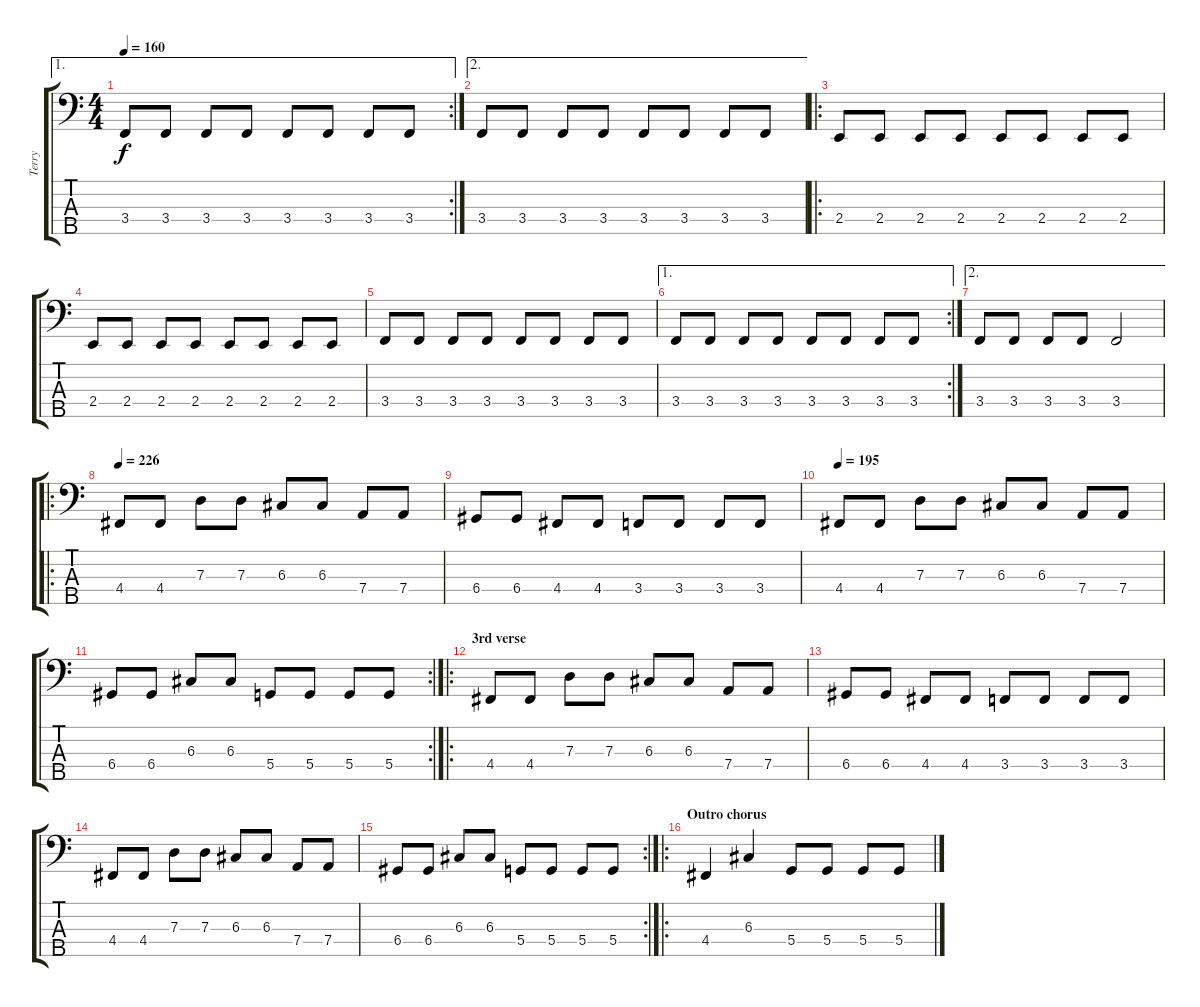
\track ("Terry" "Terry") {instrument electricbassfinger}
\staff {score tabs}
\tuning (F2 C2 G1 D1 A0) {hide}
\ae 1
\rc 2
\ts (4 4)
\tempo 160
\clef f4
\ks c
3.4.8{dy f} 3.4.8 3.4.8 3.4.8 3.4.8 3.4.8 3.4.8 3.4.8 |
\ae 2
3.4.8 3.4.8 3.4.8 3.4.8 3.4.8 3.4.8 3.4.8 3.4.8 |
\ro
2.4.8 2.4.8 2.4.8 2.4.8 2.4.8 2.4.8 2.4.8 2.4.8 |
2.4.8 2.4.8 2.4.8 2.4.8 2.4.8 2.4.8 2.4.8 2.4.8 |
3.4.8 3.4.8 3.4.8 3.4.8 3.4.8 3.4.8 3.4.8 3.4.8 |
\ae 1
\rc 2
3.4.8 3.4.8 3.4.8 3.4.8 3.4.8 3.4.8 3.4.8 3.4.8 |
\ae 2
3.4.8 3.4.8 3.4.8 3.4.8 3.4.2 |
\ro
\tempo 226
4.4.8 4.4.8 7.3.8 7.3.8 6.3.8 6.3.8 7.4.8 7.4.8 |
6.4.8 6.4.8 4.4.8 4.4.8 3.4.8 3.4.8 3.4.8 3.4.8 |
\tempo 195
4.4.8 4.4.8 7.3.8 7.3.8 6.3.8 6.3.8 7.4.8 7.4.8 |
\rc 2
6.4.8 6.4.8 6.3.8 6.3.8 5.4.8 5.4.8 5.4.8 5.4.8 |
\ro
\section ("" "3rd verse")
4.4.8 4.4.8 7.3.8 7.3.8 6.3.8 6.3.8 7.4.8 7.4.8 |
6.4.8 6.4.8 4.4.8 4.4.8 3.4.8 3.4.8 3.4.8 3.4.8 |
4.4.8 4.4.8 7.3.8 7.3.8 6.3.8 6.3.8 7.4.8 7.4.8 |
\rc 2
6.4.8 6.4.8 6.3.8 6.3.8 5.4.8 5.4.8 5.4.8 5.4.8 |
\ro
\section ("" "Outro chorus")
4.4.4 6.3.4 5.4.8 5.4.8 5.4.8 5.4.8
